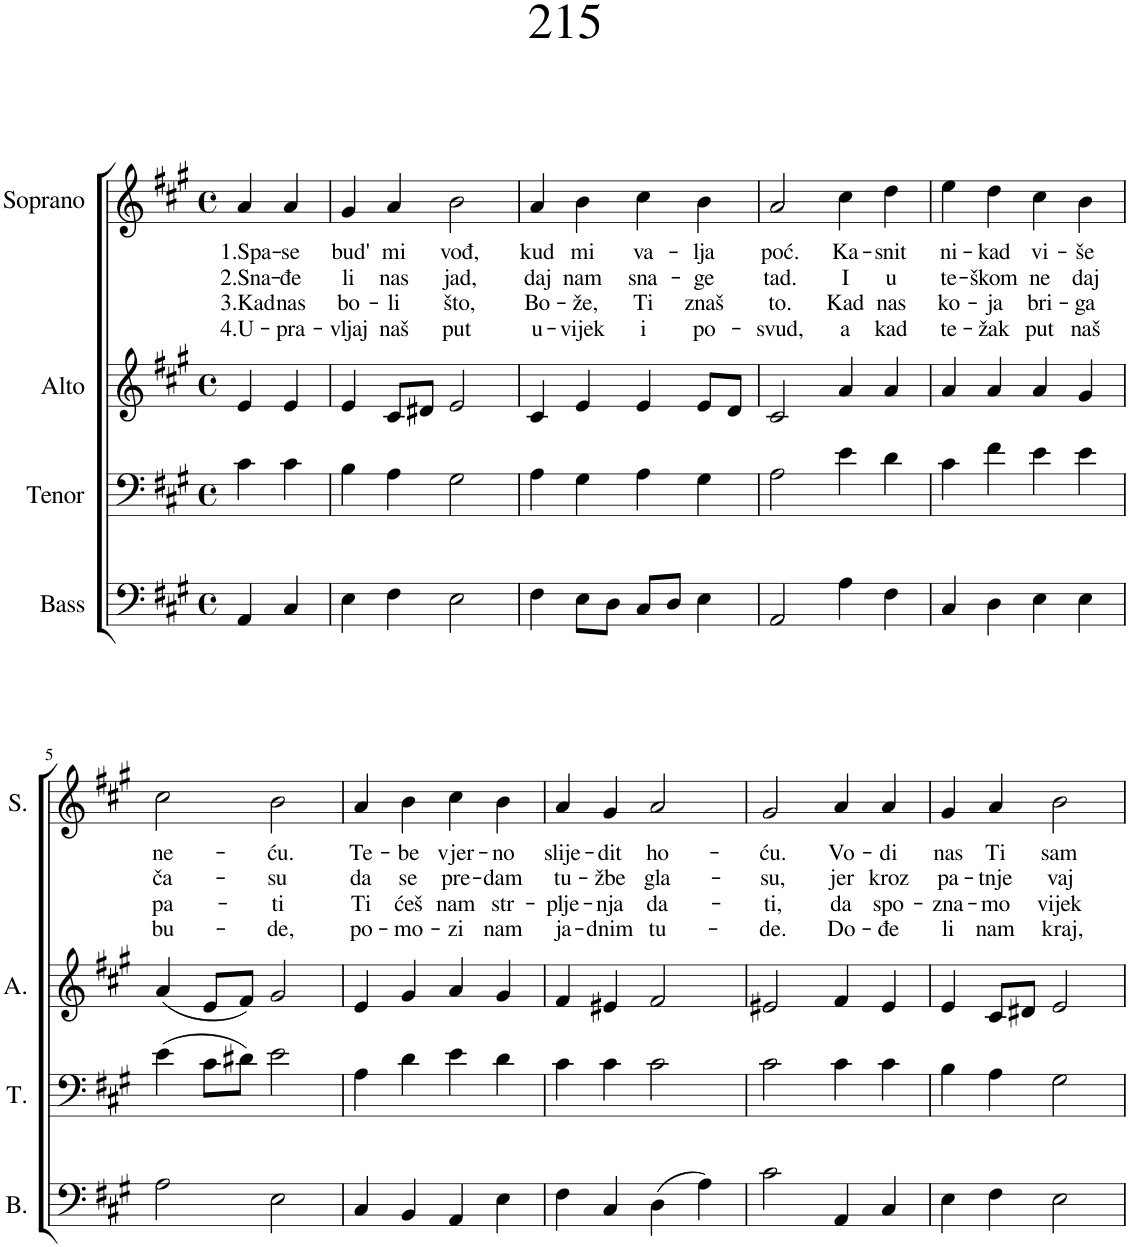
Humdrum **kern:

**kern	**kern	**kern	**kern	**text	**text	**text	**text
*part4	*part3	*part2	*part1	*part1	*part1	*part1	*part1
*staff4	*staff3	*staff2	*staff1	*staff1	*staff1	*staff1	*staff1
*I"Bass	*I"Tenor	*I"Alto	*I"Soprano	*	*	*	*
*I'B.	*I'T.	*I'A.	*I'S.	*	*	*	*
*clefF4	*clefF4	*clefG2	*clefG2	*	*	*	*
*k[f#c#g#]	*k[f#c#g#]	*k[f#c#g#]	*k[f#c#g#]	*	*	*	*
*M4/4	*M4/4	*M4/4	*M4/4	*	*	*	*
*met(c)	*met(c)	*met(c)	*met(c)	*	*	*	*
=	=	=	=	=	=	=	=
!	!	!	!	!LO:LY:b	!LO:LY:b	!LO:LY:b	!LO:LY:b
4AA/	4c#\	4e/	4a/	1.Spa-	2.Sna-	3.Kad	4.U-
!	!	!	!	!LO:LY:b	!LO:LY:b	!LO:LY:b	!LO:LY:b
4C#/	4c#\	4e/	4a/	-se	-đe	nas	-pra-
=1	=1	=1	=1	=1	=1	=1	=1
!	!	!	!	!LO:LY:b	!LO:LY:b	!LO:LY:b	!LO:LY:b
4E\	4B\	4e/	4g#/	bud'	li	bo-	-vljaj
!	!	!	!	!LO:LY:b	!LO:LY:b	!LO:LY:b	!LO:LY:b
4F#\	4A\	8c#/L	4a/	mi	nas	-li	naš
.	.	8d#X/J	.	.	.	.	.
!	!	!	!	!LO:LY:b	!LO:LY:b	!LO:LY:b	!LO:LY:b
2E\	2G#\	2e/	2b\	vođ,	jad,	što,	put
=2	=2	=2	=2	=2	=2	=2	=2
!	!	!	!	!LO:LY:b	!LO:LY:b	!LO:LY:b	!LO:LY:b
4F#\	4A\	4c#/	4a/	kud	daj	Bo-	u-
!	!	!	!	!LO:LY:b	!LO:LY:b	!LO:LY:b	!LO:LY:b
8E\L	4G#\	4e/	4b\	mi	nam	-že,	-vijek
8D\J	.	.	.	.	.	.	.
!	!	!	!	!LO:LY:b	!LO:LY:b	!LO:LY:b	!LO:LY:b
8C#/L	4A\	4e/	4cc#\	va-	sna-	Ti	i
8D/J	.	.	.	.	.	.	.
!	!	!	!	!LO:LY:b	!LO:LY:b	!LO:LY:b	!LO:LY:b
4E\	4G#\	8e/L	4b\	-lja	-ge	znaš	po-
.	.	8d/J	.	.	.	.	.
=3	=3	=3	=3	=3	=3	=3	=3
!	!	!	!	!LO:LY:b	!LO:LY:b	!LO:LY:b	!LO:LY:b
2AA/	2A\	2c#/	2a/	poć.	tad.	to.	-svud,
!	!	!	!	!LO:LY:b	!LO:LY:b	!LO:LY:b	!LO:LY:b
4A\	4e\	4a/	4cc#\	Ka-	I	Kad	a
!	!	!	!	!LO:LY:b	!LO:LY:b	!LO:LY:b	!LO:LY:b
4F#\	4d\	4a/	4dd\	-snit	u	nas	kad
=4	=4	=4	=4	=4	=4	=4	=4
!	!	!	!	!LO:LY:b	!LO:LY:b	!LO:LY:b	!LO:LY:b
4C#/	4c#\	4a/	4ee\	ni-	te-	ko-	te-
!	!	!	!	!LO:LY:b	!LO:LY:b	!LO:LY:b	!LO:LY:b
4D\	4f#\	4a/	4dd\	-kad	-škom	-ja	-žak
!	!	!	!	!LO:LY:b	!LO:LY:b	!LO:LY:b	!LO:LY:b
4E\	4e\	4a/	4cc#\	vi-	ne	bri-	put
!	!	!	!	!LO:LY:b	!LO:LY:b	!LO:LY:b	!LO:LY:b
4E\	4e\	4g#/	4b\	-še	daj	-ga	naš
!!LO:LB:g=z
=5	=5	=5	=5	=5	=5	=5	=5
!	!	!	!	!LO:LY:b	!LO:LY:b	!LO:LY:b	!LO:LY:b
2A\	(4e\	(4a/	2cc#\	ne-	ča-	pa-	bu-
.	8c#\L	8e/L	.	.	.	.	.
.	8d#X\J)	8f#/J)	.	.	.	.	.
!	!	!	!	!LO:LY:b	!LO:LY:b	!LO:LY:b	!LO:LY:b
2E\	2e\	2g#/	2b\	-ću.	-su	-ti	-de,
=6	=6	=6	=6	=6	=6	=6	=6
!	!	!	!	!LO:LY:b	!LO:LY:b	!LO:LY:b	!LO:LY:b
4C#/	4A\	4e/	4a/	Te-	da	Ti	po-
!	!	!	!	!LO:LY:b	!LO:LY:b	!LO:LY:b	!LO:LY:b
4BB/	4d\	4g#/	4b\	-be	se	ćeš	-mo-
!	!	!	!	!LO:LY:b	!LO:LY:b	!LO:LY:b	!LO:LY:b
4AA/	4e\	4a/	4cc#\	vjer-	pre-	nam	-zi
!	!	!	!	!LO:LY:b	!LO:LY:b	!LO:LY:b	!LO:LY:b
4E\	4d\	4g#/	4b\	-no	-dam	str-	nam
=7	=7	=7	=7	=7	=7	=7	=7
!	!	!	!	!LO:LY:b	!LO:LY:b	!LO:LY:b	!LO:LY:b
4F#\	4c#\	4f#/	4a/	slije-	tu-	-plje-	ja-
!	!	!	!	!LO:LY:b	!LO:LY:b	!LO:LY:b	!LO:LY:b
4C#/	4c#\	4e#X/	4g#/	-dit	-žbe	-nja	-dnim
!	!	!	!	!LO:LY:b	!LO:LY:b	!LO:LY:b	!LO:LY:b
(4D\	2c#\	2f#/	2a/	ho-	gla-	da-	tu-
4A\)	.	.	.	.	.	.	.
=8	=8	=8	=8	=8	=8	=8	=8
!	!	!	!	!LO:LY:b	!LO:LY:b	!LO:LY:b	!LO:LY:b
2c#\	2c#\	2e#X/	2g#/	-ću.	-su,	-ti,	-de.
!	!	!	!	!LO:LY:b	!LO:LY:b	!LO:LY:b	!LO:LY:b
4AA/	4c#\	4f#/	4a/	Vo-	jer	da	Do-
!	!	!	!	!LO:LY:b	!LO:LY:b	!LO:LY:b	!LO:LY:b
4C#/	4c#\	4e#/	4a/	-di	kroz	spo-	-đe
=9	=9	=9	=9	=9	=9	=9	=9
!	!	!	!	!LO:LY:b	!LO:LY:b	!LO:LY:b	!LO:LY:b
4E\	4B\	4e/	4g#/	nas	pa-	-zna-	li
!	!	!	!	!LO:LY:b	!LO:LY:b	!LO:LY:b	!LO:LY:b
4F#\	4A\	8c#/L	4a/	Ti	-tnje	-mo	nam
.	.	8d#X/J	.	.	.	.	.
!	!	!	!	!LO:LY:b	!LO:LY:b	!LO:LY:b	!LO:LY:b
2E\	2G#\	2e/	2b\	sam	vaj	vijek	kraj,
=	=	=	=	=	=	=	=
*-	*-	*-	*-	*-	*-	*-	*-
